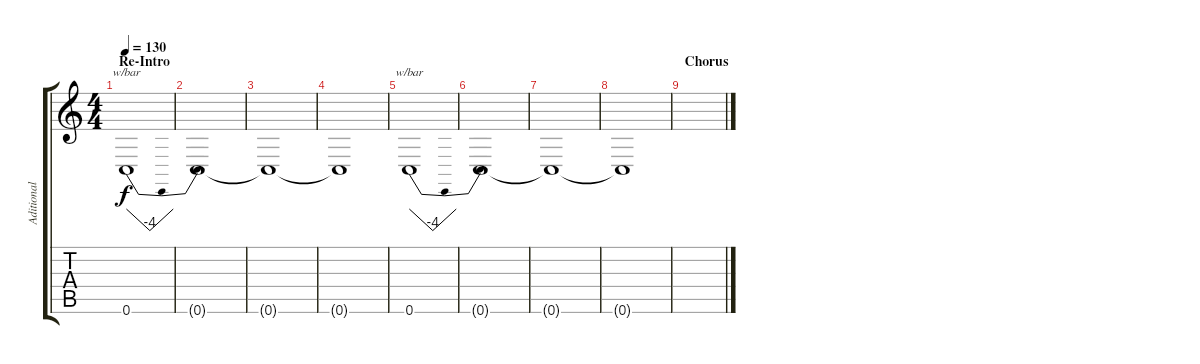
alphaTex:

\track ("Aditional Guitar" "Aditional ") {instrument overdrivenguitar}
\staff {score tabs}
\tuning (D4 A3 F3 C3 G2 C2) {hide}
\ts (4 4)
\section ("" "Re-Intro")
\tempo 130
\clef g2
\ks c
0.6.1{tbe (dip default 0 0 30 -16 60 0) dy f} |
0.6{t}.1 |
0.6{t}.1 |
0.6{t}.1 |
0.6.1{tbe (dip default 0 0 30 -16 60 0)} |
0.6{t}.1 |
0.6{t}.1 |
0.6{t}.1 |
\section ("" "Chorus")
